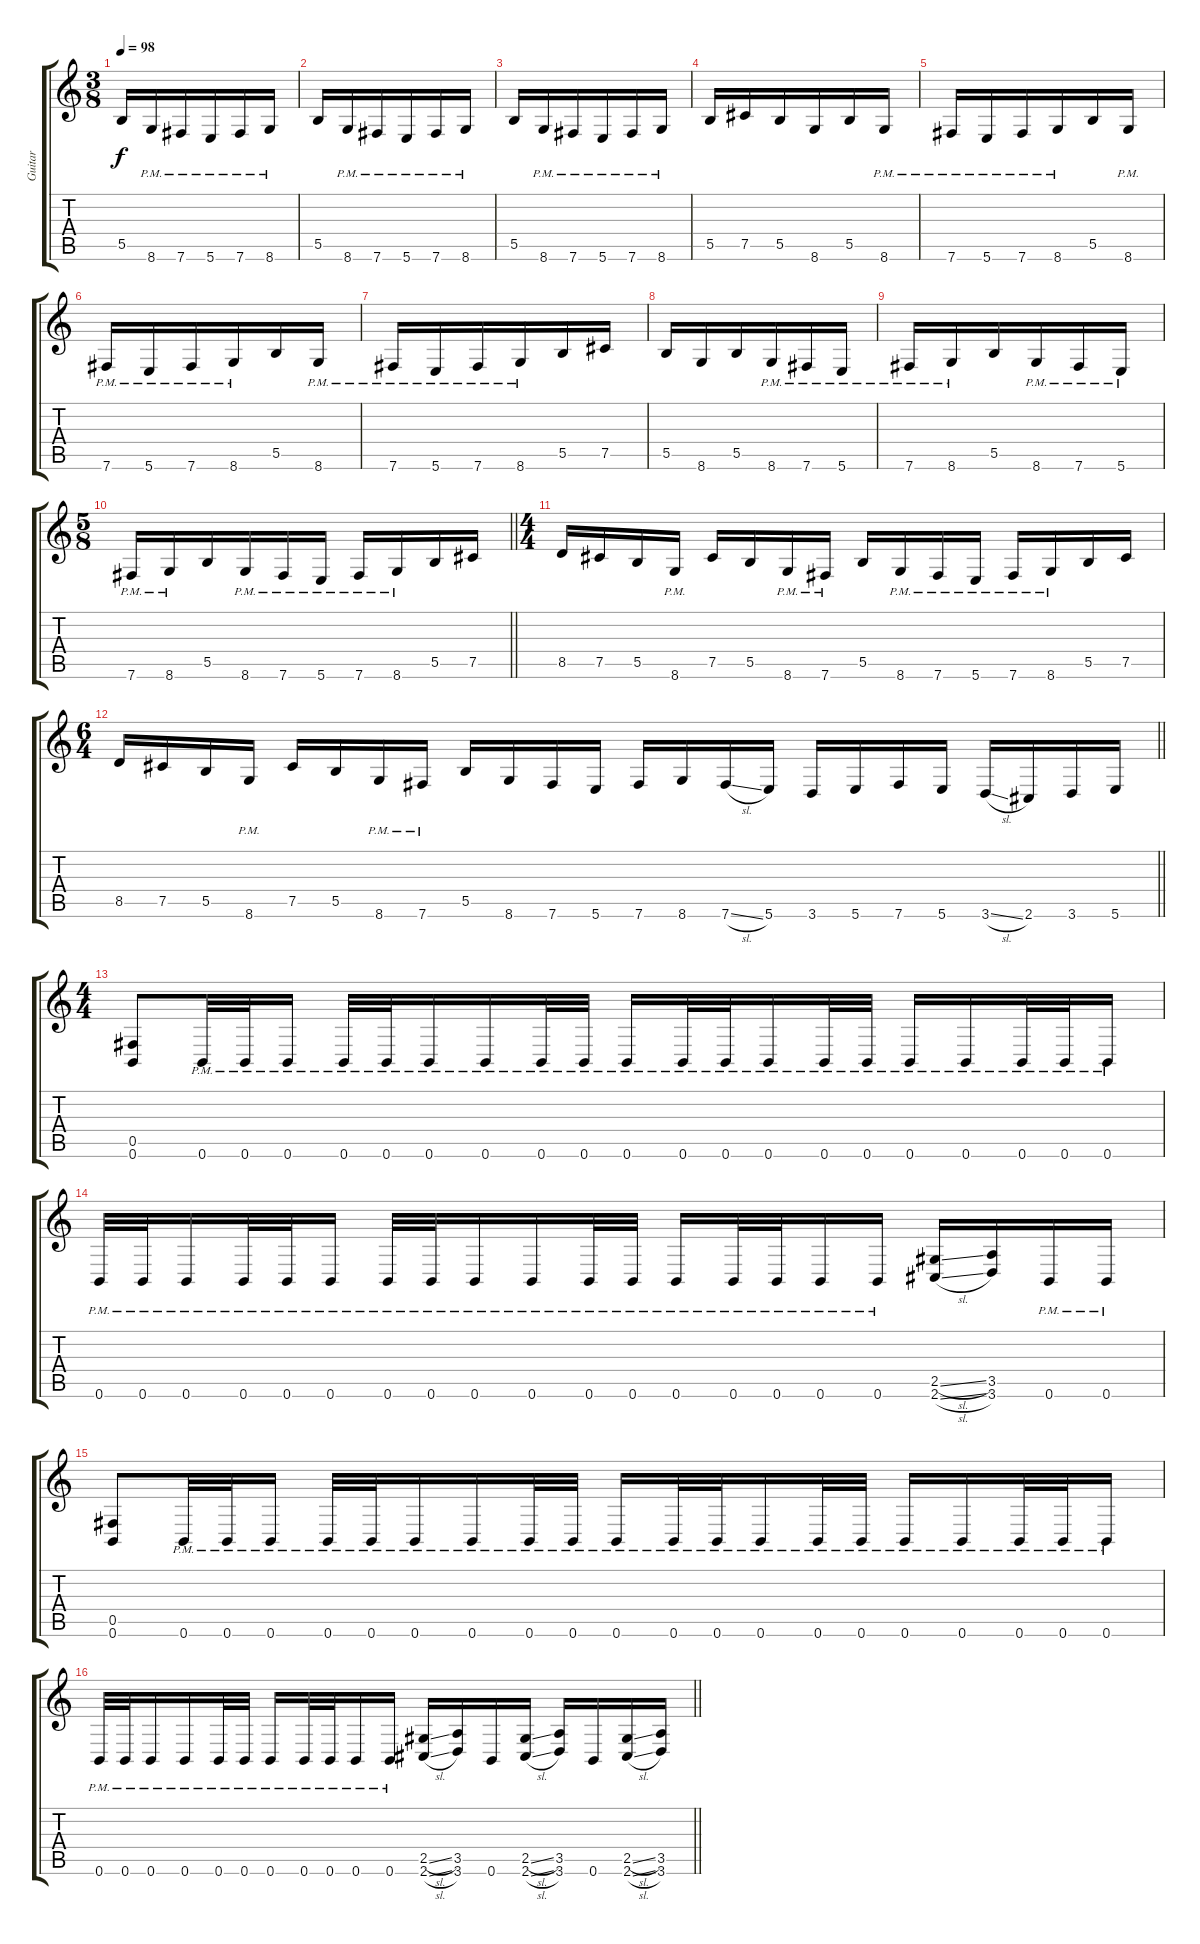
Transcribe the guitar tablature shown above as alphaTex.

\track ("Guitar" "Guitar") {instrument distortionguitar}
\staff {score tabs}
\tuning (Db4 Ab3 E3 B2 Gb2 B1) {hide}
\ts (3 8)
\tempo 98
\clef g2
\ks c
5.5.16{dy f} 8.6{pm}.16 7.6{pm}.16 5.6{pm}.16 7.6{pm}.16 8.6{pm}.16 |
5.5.16 8.6{pm}.16 7.6{pm}.16 5.6{pm}.16 7.6{pm}.16 8.6{pm}.16 |
5.5.16 8.6{pm}.16 7.6{pm}.16 5.6{pm}.16 7.6{pm}.16 8.6{pm}.16 |
5.5.16 7.5.16 5.5.16 8.6.16 5.5.16 8.6{pm}.16 |
7.6{pm}.16 5.6{pm}.16 7.6{pm}.16 8.6{pm}.16 5.5.16 8.6{pm}.16 |
7.6{pm}.16 5.6{pm}.16 7.6{pm}.16 8.6{pm}.16 5.5.16 8.6{pm}.16 |
7.6{pm}.16 5.6{pm}.16 7.6{pm}.16 8.6{pm}.16 5.5.16 7.5.16 |
5.5.16 8.6.16 5.5.16 8.6{pm}.16 7.6{pm}.16 5.6{pm}.16 |
7.6{pm}.16 8.6{pm}.16 5.5.16 8.6{pm}.16 7.6{pm}.16 5.6{pm}.16 |
\ts (5 8)
\barLineRight lightlight
7.6{pm}.16 8.6{pm}.16 5.5.16 8.6{pm}.16 7.6{pm}.16 5.6{pm}.16 7.6{pm}.16 8.6{pm}.16 5.5.16 7.5.16 |
\ts (4 4)
8.5.16 7.5.16 5.5.16 8.6{pm}.16 7.5.16 5.5.16 8.6{pm}.16 7.6{pm}.16 5.5.16 8.6{pm}.16 7.6{pm}.16 5.6{pm}.16 7.6{pm}.16 8.6{pm}.16 5.5.16 7.5.16 |
\ts (6 4)
\barLineRight lightlight
8.5.16 7.5.16 5.5.16 8.6{pm}.16 7.5.16 5.5.16 8.6{pm}.16 7.6{pm}.16 5.5.16 8.6.16 7.6.16 5.6.16 7.6.16 8.6.16 7.6{sl}.16 5.6.16 3.6.16 5.6.16 7.6.16 5.6.16 3.6{sl}.16 2.6.16 3.6.16 5.6.16 |
\ts (4 4)
\section ("" "")
(0.5 0.6).8 0.6{pm}.32 0.6{pm}.32 0.6{pm}.16 0.6{pm}.32 0.6{pm}.32 0.6{pm}.16 0.6{pm}.16 0.6{pm}.32 0.6{pm}.32 0.6{pm}.16 0.6{pm}.32 0.6{pm}.32 0.6{pm}.16 0.6{pm}.32 0.6{pm}.32 0.6{pm}.16 0.6{pm}.16 0.6{pm}.32 0.6{pm}.32 0.6{pm}.16 |
0.6{pm}.32 0.6{pm}.32 0.6{pm}.16 0.6{pm}.32 0.6{pm}.32 0.6{pm}.16 0.6{pm}.32 0.6{pm}.32 0.6{pm}.16 0.6{pm}.16 0.6{pm}.32 0.6{pm}.32 0.6{pm}.16 0.6{pm}.32 0.6{pm}.32 0.6{pm}.16 0.6{pm}.16 (2.5{sl} 2.6{sl}).16 (3.5 3.6).16 0.6{pm}.16 0.6{pm}.16 |
(0.5 0.6).8 0.6{pm}.32 0.6{pm}.32 0.6{pm}.16 0.6{pm}.32 0.6{pm}.32 0.6{pm}.16 0.6{pm}.16 0.6{pm}.32 0.6{pm}.32 0.6{pm}.16 0.6{pm}.32 0.6{pm}.32 0.6{pm}.16 0.6{pm}.32 0.6{pm}.32 0.6{pm}.16 0.6{pm}.16 0.6{pm}.32 0.6{pm}.32 0.6{pm}.16 |
\barLineRight lightlight
0.6{pm}.32 0.6{pm}.32 0.6{pm}.16 0.6{pm}.16 0.6{pm}.32 0.6{pm}.32 0.6{pm}.16 0.6{pm}.32 0.6{pm}.32 0.6{pm}.16 0.6{pm}.16 (2.5{sl} 2.6{sl}).16 (3.5 3.6).16 0.6.16 (2.5{sl} 2.6{sl}).16 (3.5 3.6).16 0.6.16 (2.5{sl} 2.6{sl}).16 (3.5 3.6).16
